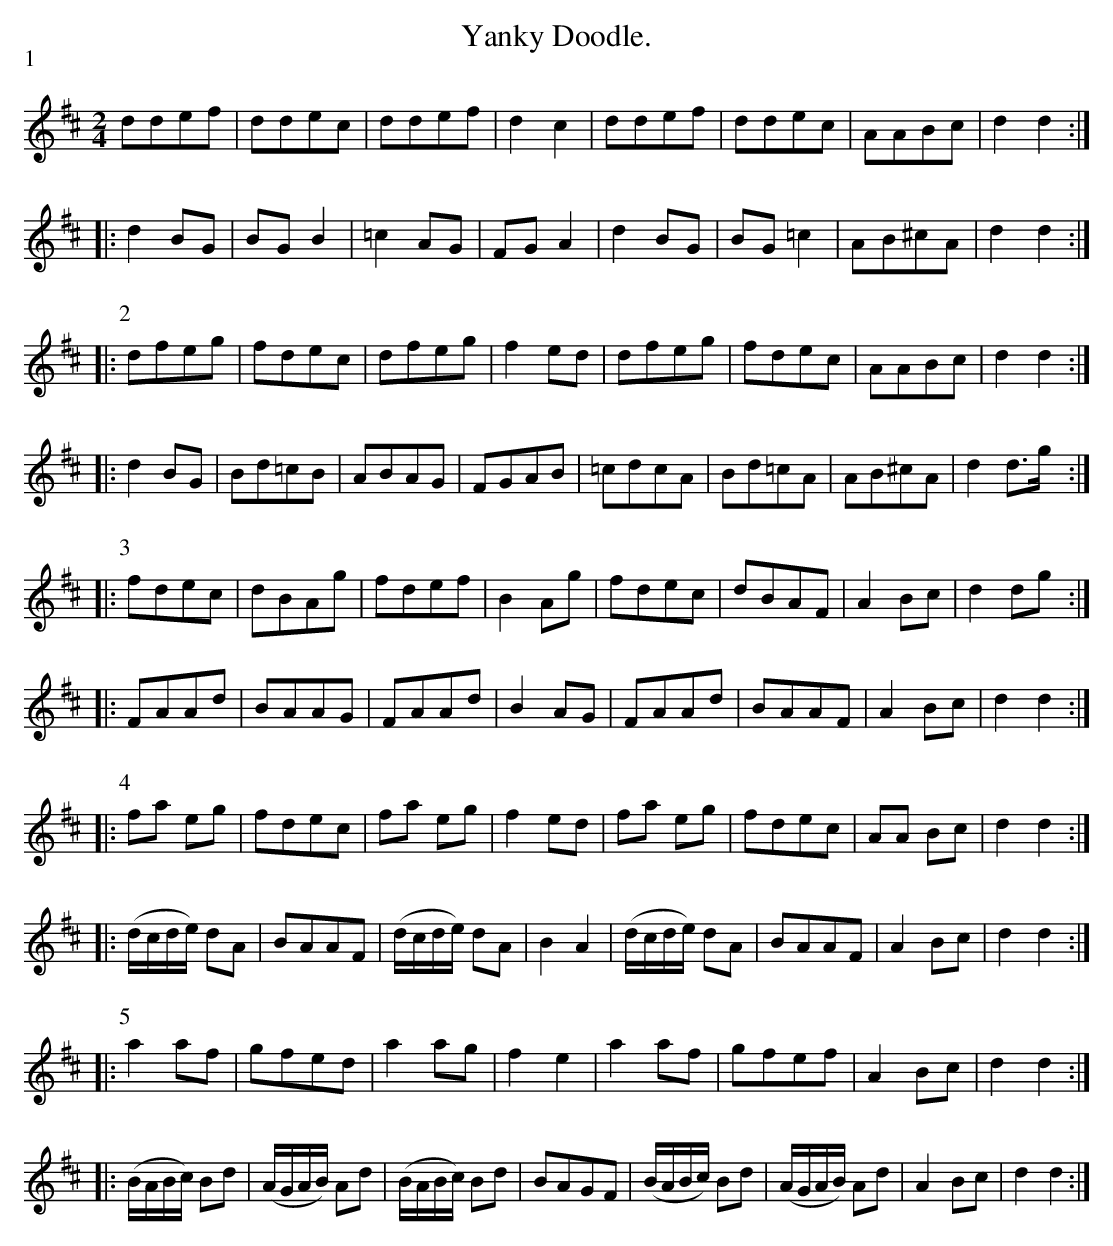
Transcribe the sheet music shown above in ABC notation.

X:1
T:Yanky Doodle.
M:2/4
L:1/8
P:1
K:D
ddef|ddec| ddef|d2c2|ddef|ddec |AABc |d2d2::
d2BG|BGB2|=c2AG|FGA2|d2BG|BG=c2|AB^cA|d2d2::
P:2
dfeg|fdec |dfeg|f2ed| dfeg|fdec |AABc |d2d2 ::
d2BG|Bd=cB|ABAG|FGAB|=cdcA|Bd=cA|AB^cA|d2d>g::
P:3
fdec|dBAg|fdef|B2Ag|fdec|dBAF|A2Bc|d2dg::
FAAd|BAAG|FAAd|B2AG|FAAd|BAAF|A2Bc|d2d2::
P:4
 fa        eg|fdec| fa        eg|f2ed |\
 fa        eg|fdec| AA        Bc|d2d2::
(d/c/d/e/) dA|BAAF|(d/c/d/e/) dA|B2A2 |\
(d/c/d/e/) dA|BAAF| A2        Bc|d2d2::
P:5
 a2        af| gfed        | a2        ag|f2e2 |\
 a2        af| gfef        | A2        Bc|d2d2::
(B/A/B/c/) Bd|(A/G/A/B/) Ad|(B/A/B/c/) Bd|BAGF |\
(B/A/B/c/) Bd|(A/G/A/B/) Ad| A2        Bc|d2d2:|
